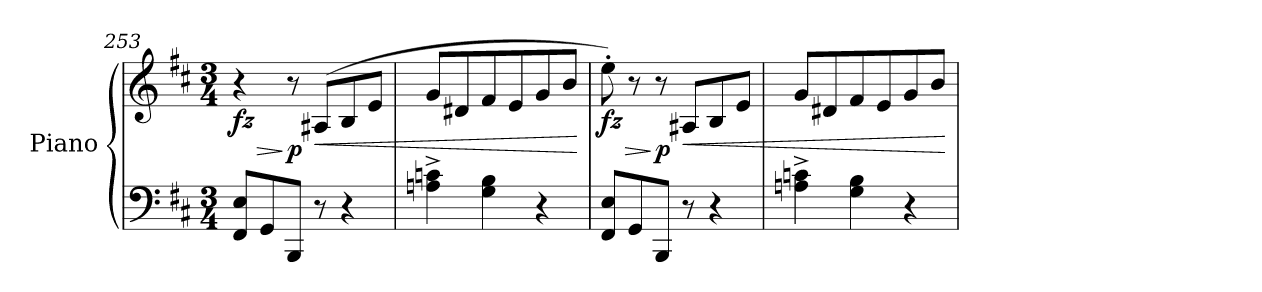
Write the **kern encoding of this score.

**kern	**kern	**dynam
*part1	*part1	*part1
*staff2	*staff1	*staff1/2
*I"Piano	*	*
*I'Pno	*	*
!!LO:LB:g=z
*clefF4	*clefG2	*
*k[f#c#]	*k[f#c#]	*
*M3/4	*M3/4	*
=253	=253	=253
!	!	!LO:HP:b
!	!	!LO:DY:n=1:b
8FF#/ 8E/L	4r	> fz
8GG/	.	.
!	!	!LO:DY:n=2:b
8BBB/J	8r	] p
!	!	!LO:HP:b
8r	(8A#X/L	<
4r	8B/	.
.	8e/J	.
=254	=254	=254
4An\^ 4cn\^	8g/L	.
.	8d#X/	.
4G\ 4B\	8f#/	.
.	8e/	.
4r	8g/	.
.	8b/J	.
.	.	[
=255	=255	=255
!	!	!LO:HP:b
!	!	!LO:DY:n=1:b
8FF#/ 8E/L	8ee'\)	> fz
8GG/	8r	.
!	!	!LO:DY:n=2:b
8BBB/J	8r	] p
!	!	!LO:HP:b
8r	8A#X/L	<
4r	8B/	.
.	8e/J	.
=256	=256	=256
4An\^ 4cn\^	8g/L	.
.	8d#X/	.
4G\ 4B\	8f#/	.
.	8e/	.
4r	8g/	.
.	8b/J	.
.	.	[
=	=	=
*-	*-	*-
